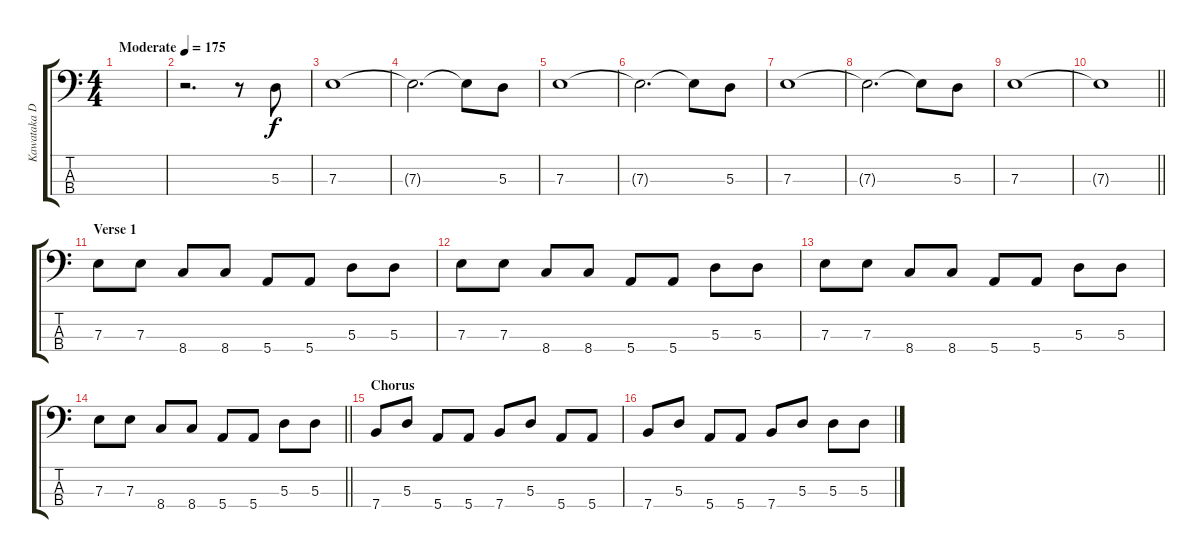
\track ("Kawataka Daisuke" "Kawataka D") {instrument electricbasspick}
\staff {score tabs}
\tuning (G2 D2 A1 E1) {hide}
\ts (4 4)
\tempo (175 "Moderate")
\clef f4
\ks c
|
r.2{d} r.8 5.3.8 |
7.3.1 |
7.3{t}.2{d} 7.3{t}.8 5.3.8 |
7.3.1 |
7.3{t}.2{d} 7.3{t}.8 5.3.8 |
7.3.1 |
7.3{t}.2{d} 7.3{t}.8 5.3.8 |
7.3.1 |
\barLineRight lightlight
7.3{t}.1 |
\section ("" "Verse 1")
7.3.8 7.3.8 8.4.8 8.4.8 5.4.8 5.4.8 5.3.8 5.3.8 |
7.3.8 7.3.8 8.4.8 8.4.8 5.4.8 5.4.8 5.3.8 5.3.8 |
7.3.8 7.3.8 8.4.8 8.4.8 5.4.8 5.4.8 5.3.8 5.3.8 |
\barLineRight lightlight
7.3.8 7.3.8 8.4.8 8.4.8 5.4.8 5.4.8 5.3.8 5.3.8 |
\section ("" "Chorus")
7.4.8 5.3.8 5.4.8 5.4.8 7.4.8 5.3.8 5.4.8 5.4.8 |
7.4.8 5.3.8 5.4.8 5.4.8 7.4.8 5.3.8 5.3.8 5.3.8
